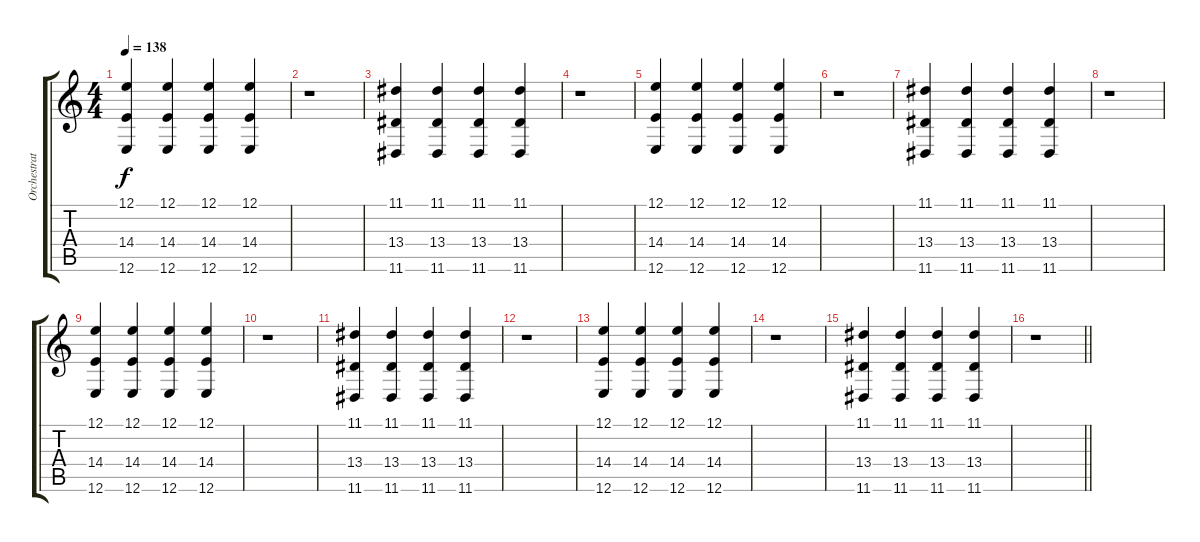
\track ("Orchestration" "Orchestrat") {instrument stringensemble1}
\staff {score tabs}
\tuning (E4 B3 G3 D3 A2 E2) {hide}
\ts (4 4)
\tempo 138
\clef g2
\ks c
(12.1 14.4 12.6).4{dy f} (12.1 14.4 12.6).4 (12.1 14.4 12.6).4 (12.1 14.4 12.6).4 |
r.1 |
(11.1 13.4 11.6).4 (11.1 13.4 11.6).4 (11.1 13.4 11.6).4 (11.1 13.4 11.6).4 |
r.1 |
(12.1 14.4 12.6).4 (12.1 14.4 12.6).4 (12.1 14.4 12.6).4 (12.1 14.4 12.6).4 |
r.1 |
(11.1 13.4 11.6).4 (11.1 13.4 11.6).4 (11.1 13.4 11.6).4 (11.1 13.4 11.6).4 |
r.1 |
(12.1 14.4 12.6).4 (12.1 14.4 12.6).4 (12.1 14.4 12.6).4 (12.1 14.4 12.6).4 |
r.1 |
(11.1 13.4 11.6).4 (11.1 13.4 11.6).4 (11.1 13.4 11.6).4 (11.1 13.4 11.6).4 |
r.1 |
(12.1 14.4 12.6).4 (12.1 14.4 12.6).4 (12.1 14.4 12.6).4 (12.1 14.4 12.6).4 |
r.1 |
(11.1 13.4 11.6).4 (11.1 13.4 11.6).4 (11.1 13.4 11.6).4 (11.1 13.4 11.6).4 |
\barLineRight lightlight
r.1
